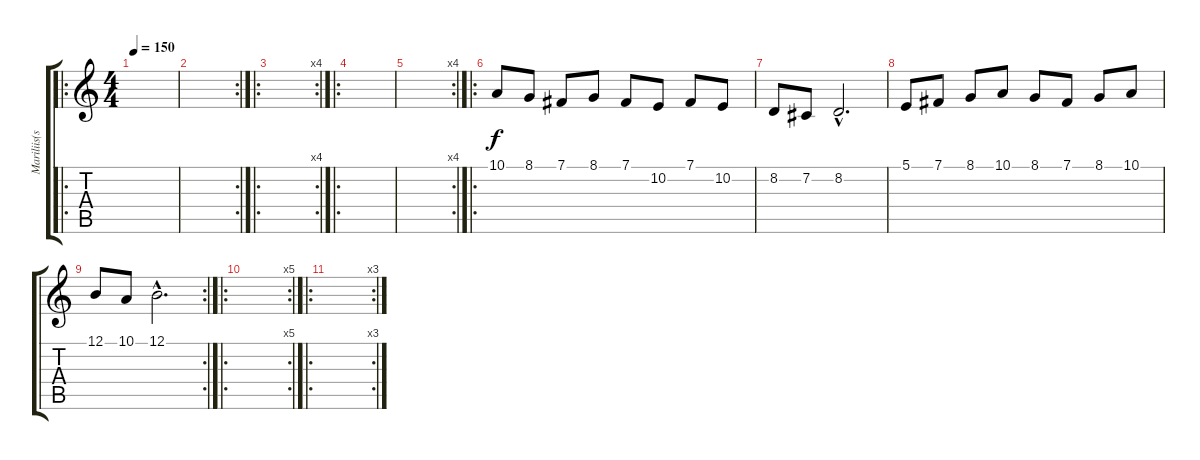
\track ("Mariliis(synth)" "Mariliis(s") {instrument stringensemble1}
\staff {score tabs}
\tuning (B3 Gb3 D3 A2 E2 B1) {hide}
\ro
\ts (4 4)
\tempo 150
\clef g2
\ks c
|
\rc 2
|
\ro
\rc 4
|
\ro
|
\rc 4
|
\ro
10.1.8 8.1.8 7.1.8 8.1.8 7.1.8 10.2.8 7.1.8 10.2.8 |
8.2.8 7.2.8 8.2{hac}.2{d} |
5.1.8 7.1.8 8.1.8 10.1.8 8.1.8 7.1.8 8.1.8 10.1.8 |
\rc 2
12.1.8 10.1.8 12.1{hac}.2{d} |
\ro
\rc 5
|
\ro
\rc 3
